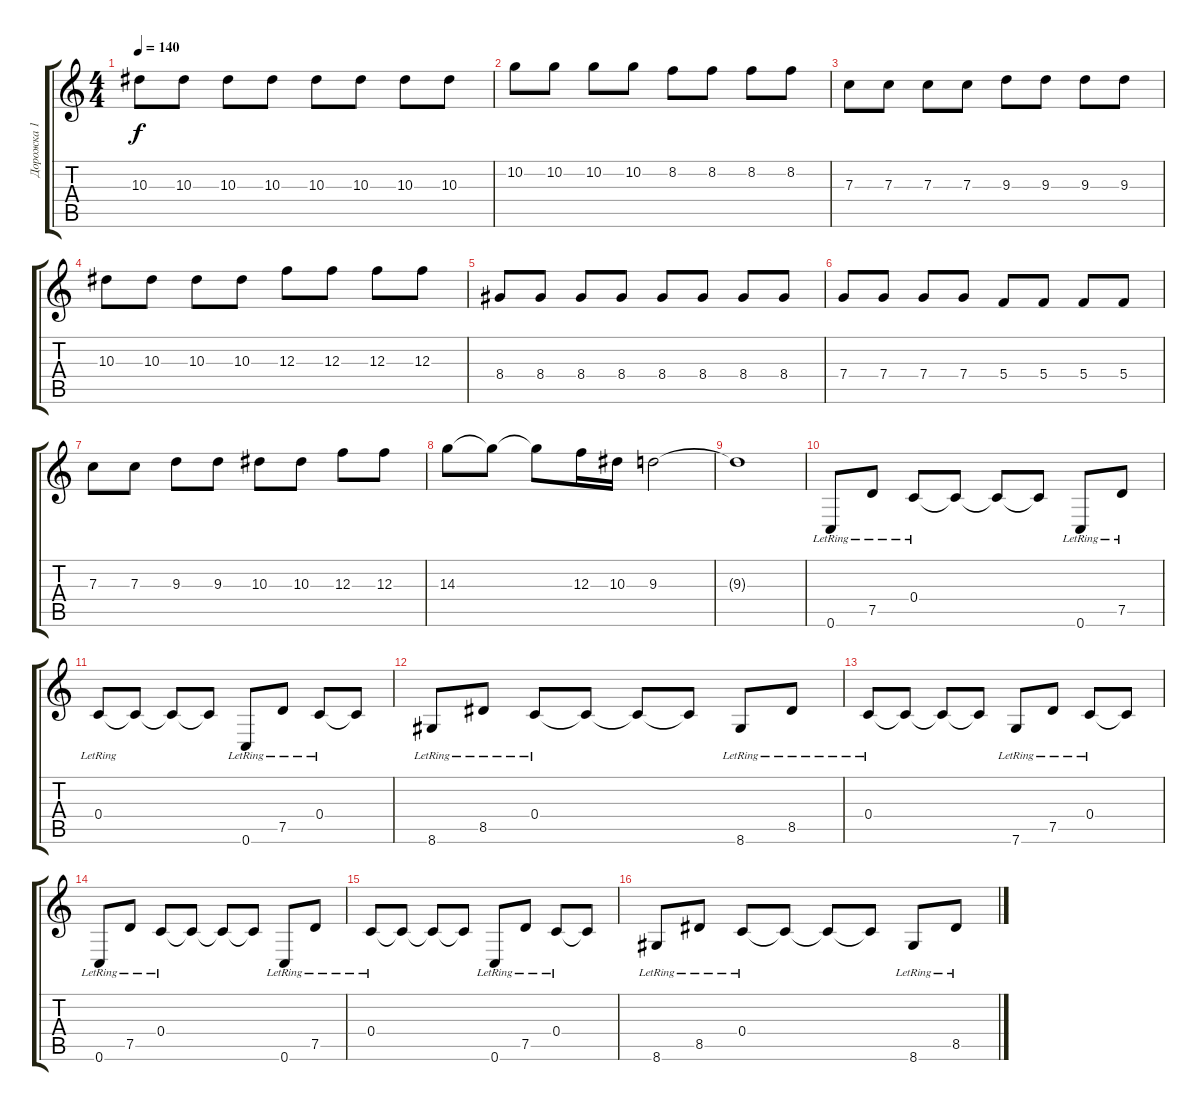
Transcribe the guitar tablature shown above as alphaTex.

\track ("Дорожка 1" "Дорожка 1") {instrument electricguitarclean}
\staff {score tabs}
\tuning (D4 A3 F3 C3 G2 C2) {hide}
\ts (4 4)
\tempo 140
\clef g2
\ks c
10.3.8{dy f} 10.3.8 10.3.8 10.3.8 10.3.8 10.3.8 10.3.8 10.3.8 |
10.2.8 10.2.8 10.2.8 10.2.8 8.2.8 8.2.8 8.2.8 8.2.8 |
7.3.8 7.3.8 7.3.8 7.3.8 9.3.8 9.3.8 9.3.8 9.3.8 |
10.3.8 10.3.8 10.3.8 10.3.8 12.3.8 12.3.8 12.3.8 12.3.8 |
8.4.8 8.4.8 8.4.8 8.4.8 8.4.8 8.4.8 8.4.8 8.4.8 |
7.4.8 7.4.8 7.4.8 7.4.8 5.4.8 5.4.8 5.4.8 5.4.8 |
7.3.8 7.3.8 9.3.8 9.3.8 10.3.8 10.3.8 12.3.8 12.3.8 |
14.3.8 14.3{t}.8 14.3{t}.8 12.3.16 10.3.16 9.3.2 |
9.3{t}.1 |
0.6{lr}.8 7.5{lr}.8 0.4{lr}.8 0.4{t}.8 0.4{t}.8 0.4{t}.8 0.6{lr}.8 7.5{lr}.8 |
0.4{lr}.8 0.4{t}.8 0.4{t}.8 0.4{t}.8 0.6{lr}.8 7.5{lr}.8 0.4{lr}.8 0.4{t}.8 |
8.6{lr}.8 8.5{lr}.8 0.4{lr}.8 0.4{t}.8 0.4{t}.8 0.4{t}.8 8.6{lr}.8 8.5{lr}.8 |
0.4{lr}.8 0.4{t}.8 0.4{t}.8 0.4{t}.8 7.6{lr}.8 7.5{lr}.8 0.4{lr}.8 0.4{t}.8 |
0.6{lr}.8 7.5{lr}.8 0.4{lr}.8 0.4{t}.8 0.4{t}.8 0.4{t}.8 0.6{lr}.8 7.5{lr}.8 |
0.4{lr}.8 0.4{t}.8 0.4{t}.8 0.4{t}.8 0.6{lr}.8 7.5{lr}.8 0.4{lr}.8 0.4{t}.8 |
8.6{lr}.8 8.5{lr}.8 0.4{lr}.8 0.4{t}.8 0.4{t}.8 0.4{t}.8 8.6{lr}.8 8.5{lr}.8
